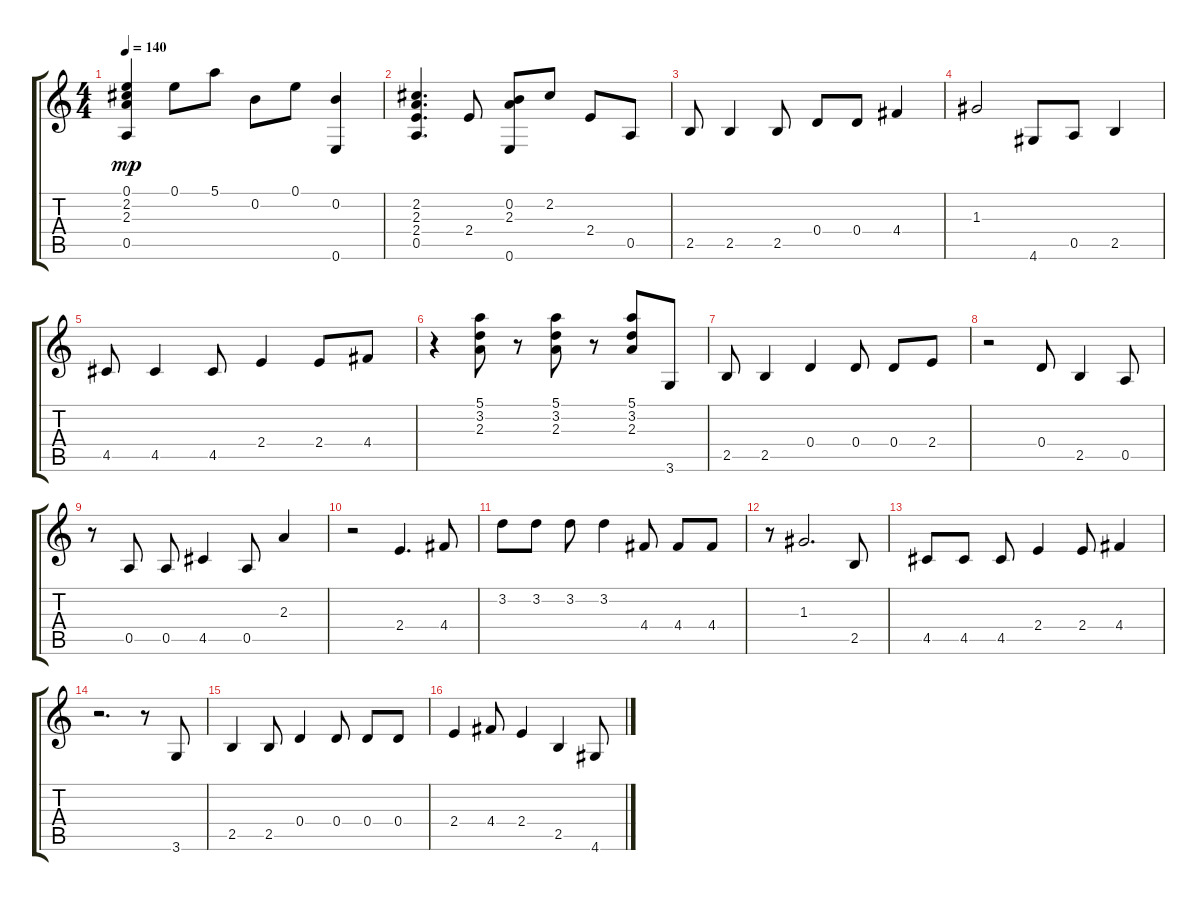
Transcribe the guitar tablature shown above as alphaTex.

\track "" {instrument acousticguitarnylon}
\staff {score tabs}
\tuning (E4 B3 G3 D3 A2 E2) {hide}
\ts (4 4)
\tempo 140
\clef g2
\ks c
(0.1 2.2 2.3 0.5).4{dy mp} 0.1.8 5.1.8 0.2.8 0.1.8 (0.2 0.6).4 |
(2.2 2.3 2.4 0.5).4{d} 2.4.8 (0.2 2.3 0.6).8 2.2.8 2.4.8 0.5.8 |
2.5.8 2.5.4 2.5.8 0.4.8 0.4.8 4.4.4 |
1.3.2 4.6.8 0.5.8 2.5.4 |
4.5.8 4.5.4 4.5.8 2.4.4 2.4.8 4.4.8 |
r.4 (5.1 3.2 2.3).8 r.8 (5.1 3.2 2.3).8 r.8 (5.1 3.2 2.3).8 3.6.8 |
2.5.8 2.5.4 0.4.4 0.4.8 0.4.8 2.4.8 |
r.2 0.4.8 2.5.4 0.5.8 |
r.8 0.5.8 0.5.8 4.5.4 0.5.8 2.3.4 |
r.2 2.4.4{d} 4.4.8 |
3.2.8 3.2.8 3.2.8 3.2.4 4.4.8 4.4.8 4.4.8 |
r.8 1.3.2{d} 2.5.8 |
4.5.8 4.5.8 4.5.8 2.4.4 2.4.8 4.4.4 |
r.2{d} r.8 3.6.8 |
2.5.4 2.5.8 0.4.4 0.4.8 0.4.8 0.4.8 |
2.4.4 4.4.8 2.4.4 2.5.4 4.6.8
